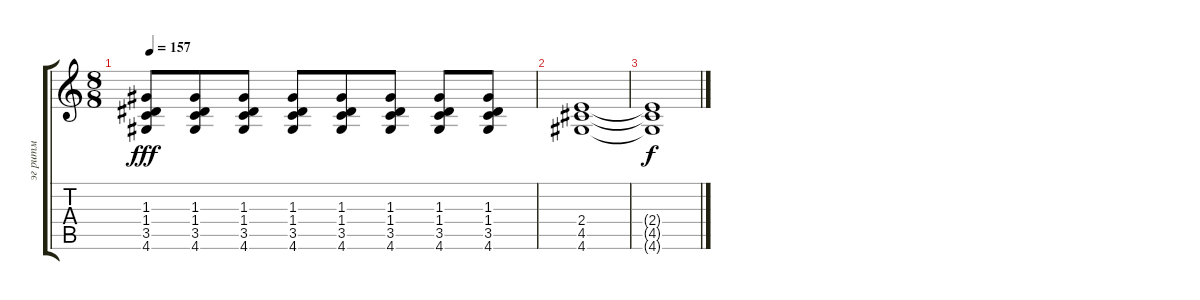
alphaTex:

\track ("эг ритм" "эг ритм") {instrument distortionguitar}
\staff {score tabs}
\tuning (E4 B3 G3 D3 A2 E2) {hide}
\ts (8 8)
\tempo 157
\clef g2
\ks c
(1.3 1.4 3.5 4.6).8{dy fff} (1.3 1.4 3.5 4.6).8 (1.3 1.4 3.5 4.6).8 (1.3 1.4 3.5 4.6).8 (1.3 1.4 3.5 4.6).8 (1.3 1.4 3.5 4.6).8 (1.3 1.4 3.5 4.6).8 (1.3 1.4 3.5 4.6).8 |
(2.4 4.5 4.6).1 |
(2.4{t} 4.5{t} 4.6{t}).1{dy f}
